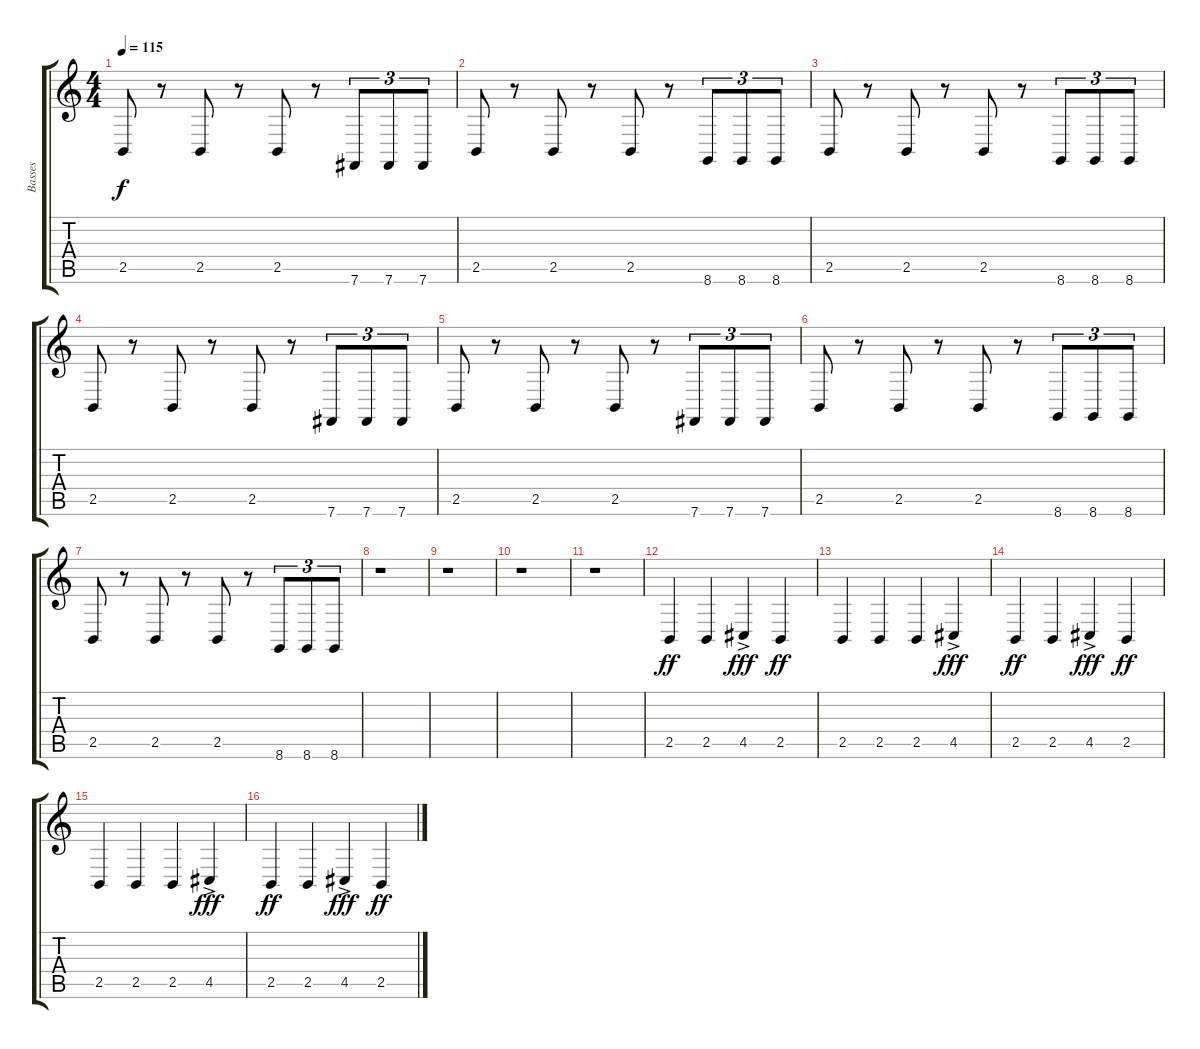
\track ("Basses" "Basses") {instrument brasssection}
\staff {score tabs}
\tuning (E4 B3 G3 D3 A2 B1) {hide}
\ts (4 4)
\tempo 115
\clef g2
\ks c
2.5.8{dy f} r.8 2.5.8 r.8 2.5.8 r.8 7.6.8{tu (3 2)} 7.6.8{tu (3 2)} 7.6.8{tu (3 2)} |
2.5.8 r.8 2.5.8 r.8 2.5.8 r.8 8.6.8{tu (3 2)} 8.6.8{tu (3 2)} 8.6.8{tu (3 2)} |
2.5.8 r.8 2.5.8 r.8 2.5.8 r.8 8.6.8{tu (3 2)} 8.6.8{tu (3 2)} 8.6.8{tu (3 2)} |
2.5.8 r.8 2.5.8 r.8 2.5.8 r.8 7.6.8{tu (3 2)} 7.6.8{tu (3 2)} 7.6.8{tu (3 2)} |
2.5.8 r.8 2.5.8 r.8 2.5.8 r.8 7.6.8{tu (3 2)} 7.6.8{tu (3 2)} 7.6.8{tu (3 2)} |
2.5.8 r.8 2.5.8 r.8 2.5.8 r.8 8.6.8{tu (3 2)} 8.6.8{tu (3 2)} 8.6.8{tu (3 2)} |
2.5.8 r.8 2.5.8 r.8 2.5.8 r.8 8.6.8{tu (3 2)} 8.6.8{tu (3 2)} 8.6.8{tu (3 2)} |
r.1 |
r.1 |
r.1 |
r.1 |
2.5.4{dy ff} 2.5.4 4.5{ac}.4{dy fff} 2.5.4{dy ff} |
2.5.4 2.5.4 2.5.4 4.5{ac}.4{dy fff} |
2.5.4{dy ff} 2.5.4 4.5{ac}.4{dy fff} 2.5.4{dy ff} |
2.5.4 2.5.4 2.5.4 4.5{ac}.4{dy fff} |
\section ("" "")
2.5.4{dy ff} 2.5.4 4.5{ac}.4{dy fff} 2.5.4{dy ff}
